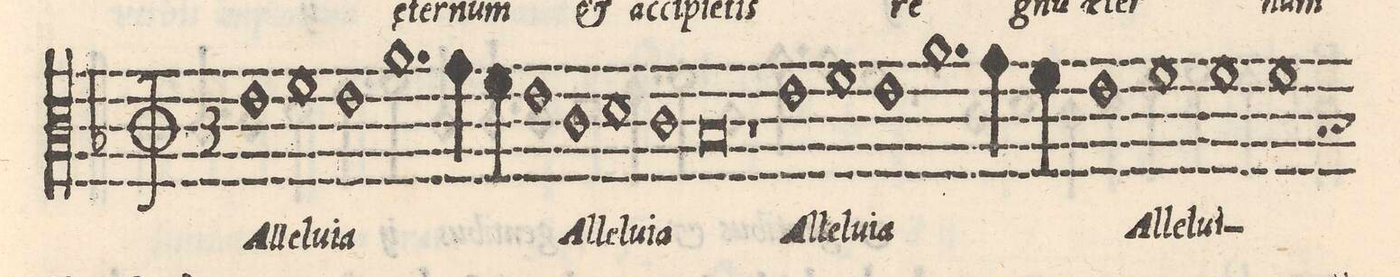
**kern	**text
*I"ALTVS	*
*clefC3	*
*k[b-]	*
*met(O|3)	*
*M3/1	*
1e	Al-
1f	-le-
1e	-lu-
=55-	=55-
1.a	-ia
4g\	.
4f\	.
1e	.
=56-	=56-
1c	Al-
1d	-le-
1c	-lu-
=57-	=57-
0B-	-ia
1r	.
=58-	=58-
1e	Al-
1f	-le-
1e	-lu-
=59-	=59-
1.a	-ia
4g\	.
4f\	.
1e	.
=60-	=60-
1f	Al-
1f	-le-
1f	-lu-
*custos:B	*
=61-	=61-
*-	*-
